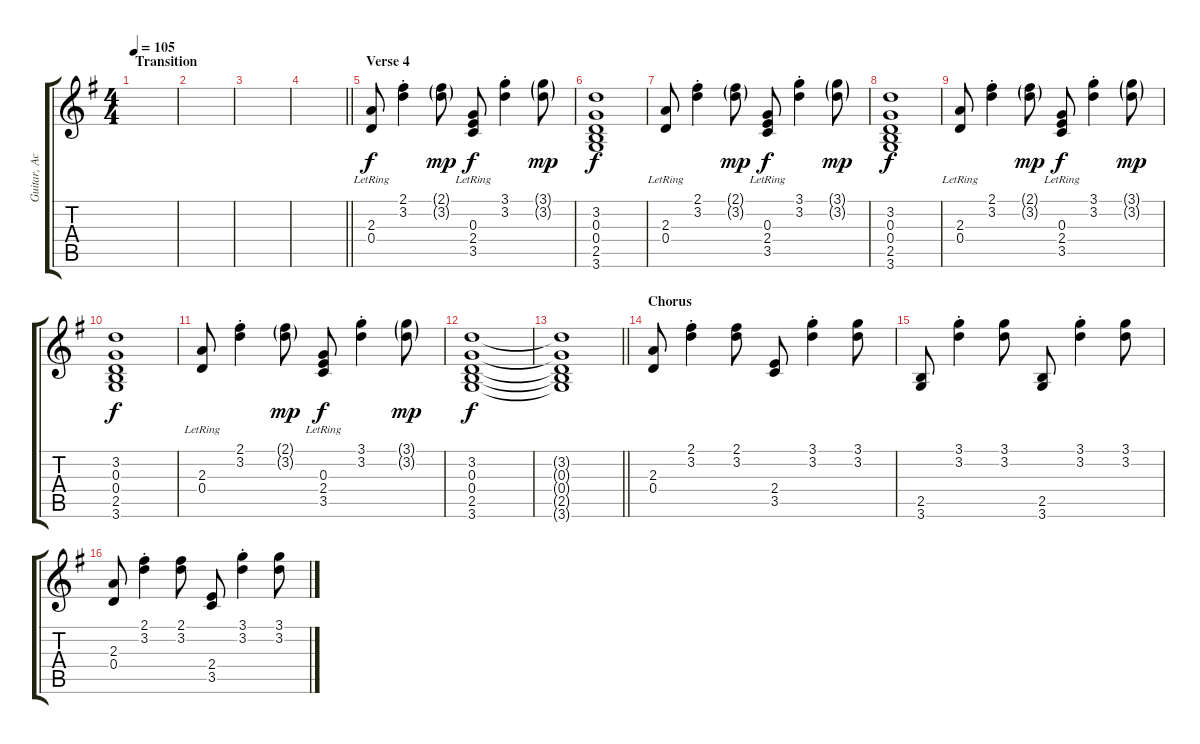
\track ("Guitar, Acoustic" "Guitar, Ac") {instrument acousticguitarsteel}
\staff {score tabs}
\tuning (E4 B3 G3 D3 A2 E2) {hide}
\ts (4 4)
\section ("" "Transition")
\tempo 105
\clef g2
\ks g
|
|
|
\barLineRight lightlight
|
\section ("" "Verse 4")
(2.3{lr} 0.4{lr}).8 (2.1{st} 3.2{st}).4 (2.1{g} 3.2{g}).8{dy mp} (0.3{lr} 2.4{lr} 3.5{lr}).8{dy f} (3.1{st} 3.2{st}).4 (3.1{g} 3.2{g}).8{dy mp} |
(3.2 0.3 0.4 2.5 3.6).1{dy f} |
(2.3{lr} 0.4{lr}).8 (2.1{st} 3.2{st}).4 (2.1{g} 3.2{g}).8{dy mp} (0.3{lr} 2.4{lr} 3.5{lr}).8{dy f} (3.1{st} 3.2{st}).4 (3.1{g} 3.2{g}).8{dy mp} |
(3.2 0.3 0.4 2.5 3.6).1{dy f} |
(2.3{lr} 0.4{lr}).8 (2.1{st} 3.2{st}).4 (2.1{g} 3.2{g}).8{dy mp} (0.3{lr} 2.4{lr} 3.5{lr}).8{dy f} (3.1{st} 3.2{st}).4 (3.1{g} 3.2{g}).8{dy mp} |
(3.2 0.3 0.4 2.5 3.6).1{dy f} |
(2.3{lr} 0.4{lr}).8 (2.1{st} 3.2{st}).4 (2.1{g} 3.2{g}).8{dy mp} (0.3{lr} 2.4{lr} 3.5{lr}).8{dy f} (3.1{st} 3.2{st}).4 (3.1{g} 3.2{g}).8{dy mp} |
(3.2 0.3 0.4 2.5 3.6).1{dy f} |
\barLineRight lightlight
(3.2{t} 0.3{t} 0.4{t} 2.5{t} 3.6{t}).1 |
\section ("" "Chorus")
(2.3 0.4).8 (2.1{st} 3.2{st}).4 (2.1 3.2).8 (2.4 3.5).8 (3.1{st} 3.2{st}).4 (3.1 3.2).8 |
(2.5 3.6).8 (3.1{st} 3.2{st}).4 (3.1 3.2).8 (2.5 3.6).8 (3.1{st} 3.2{st}).4 (3.1 3.2).8 |
(2.3 0.4).8 (2.1{st} 3.2{st}).4 (2.1 3.2).8 (2.4 3.5).8 (3.1{st} 3.2{st}).4 (3.1 3.2).8
